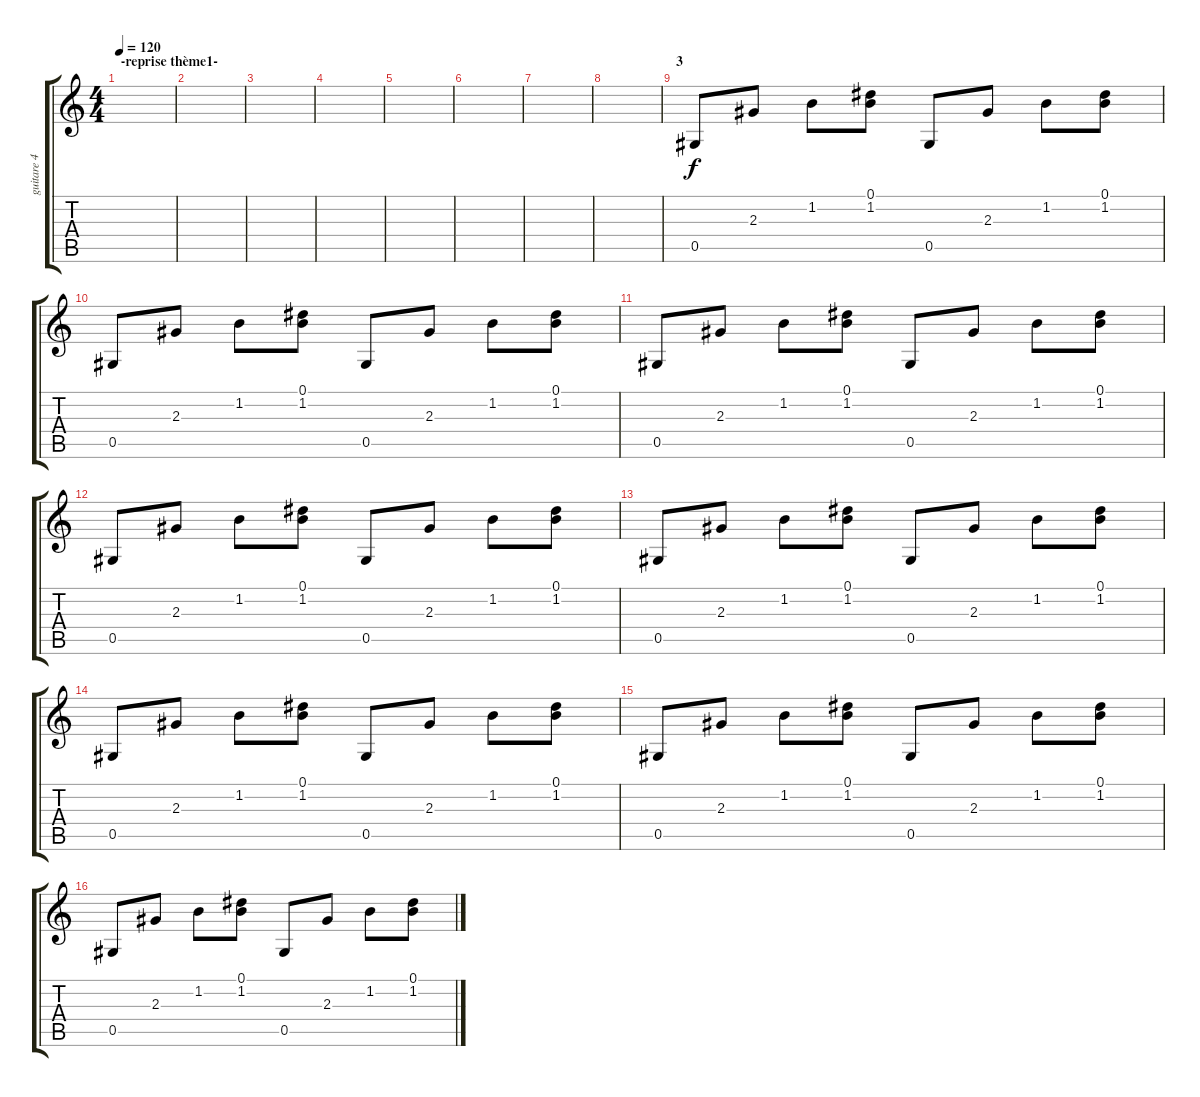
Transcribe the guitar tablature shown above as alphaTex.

\track ("guitare 4" "guitare 4") {instrument acousticguitarnylon}
\staff {score tabs}
\tuning (Eb4 Bb3 Gb3 Db3 Ab2 Eb2) {hide}
\ts (4 4)
\section ("" "-reprise thème1-")
\tempo 120
\clef g2
\ks c
|
|
|
|
|
|
|
|
\section ("" "3")
0.5.8 2.3.8 1.2.8 (0.1 1.2).8 0.5.8 2.3.8 1.2.8 (0.1 1.2).8 |
0.5.8 2.3.8 1.2.8 (0.1 1.2).8 0.5.8 2.3.8 1.2.8 (0.1 1.2).8 |
0.5.8 2.3.8 1.2.8 (0.1 1.2).8 0.5.8 2.3.8 1.2.8 (0.1 1.2).8 |
0.5.8 2.3.8 1.2.8 (0.1 1.2).8 0.5.8 2.3.8 1.2.8 (0.1 1.2).8 |
0.5.8 2.3.8 1.2.8 (0.1 1.2).8 0.5.8 2.3.8 1.2.8 (0.1 1.2).8 |
0.5.8 2.3.8 1.2.8 (0.1 1.2).8 0.5.8 2.3.8 1.2.8 (0.1 1.2).8 |
0.5.8 2.3.8 1.2.8 (0.1 1.2).8 0.5.8 2.3.8 1.2.8 (0.1 1.2).8 |
0.5.8 2.3.8 1.2.8 (0.1 1.2).8 0.5.8 2.3.8 1.2.8 (0.1 1.2).8
